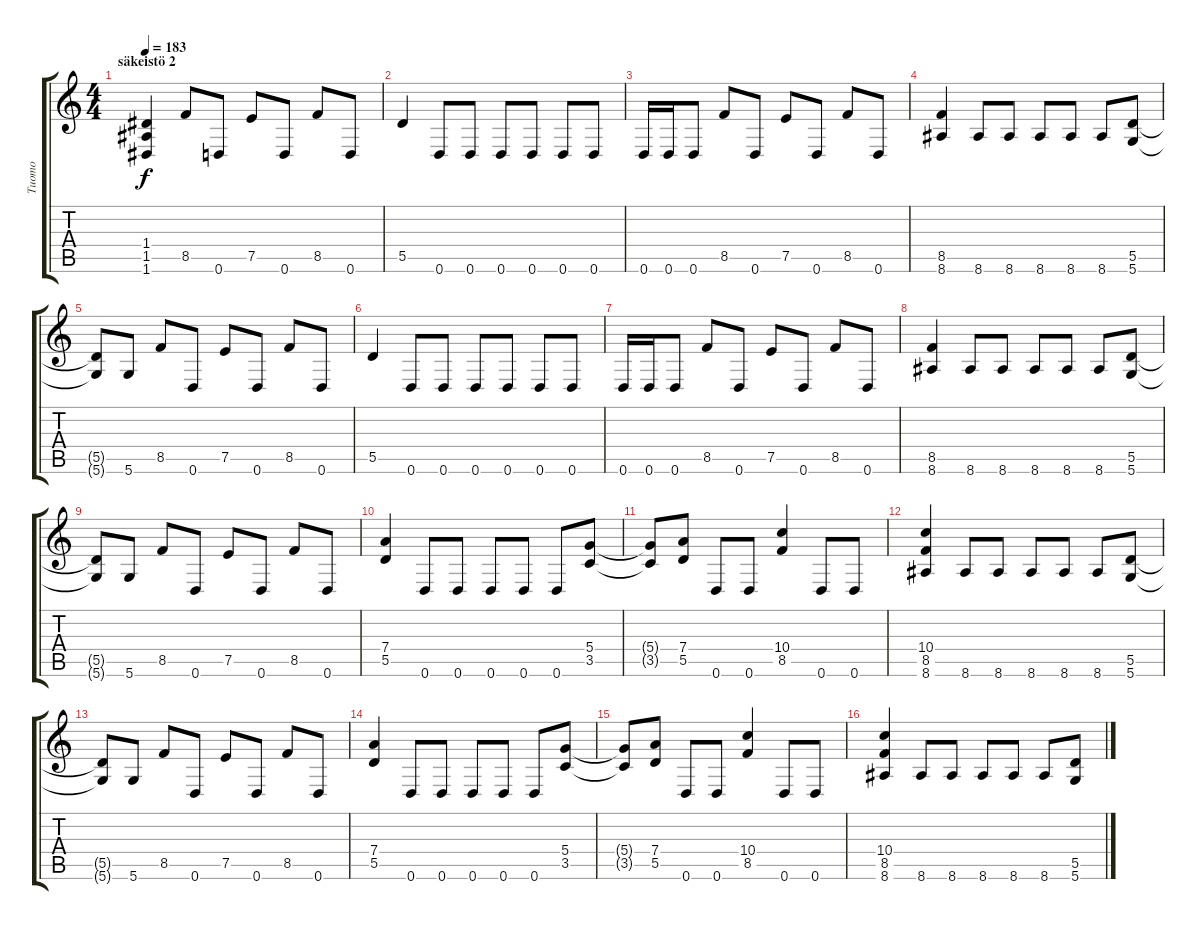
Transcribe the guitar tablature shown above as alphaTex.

\track ("Tuomo" "Tuomo") {instrument distortionguitar}
\staff {score tabs}
\tuning (E4 B3 G3 D3 A2 D2) {hide}
\ts (4 4)
\section ("" "säkeistö 2")
\tempo 183
\clef g2
\ks c
(1.4{t} 1.5{t} 1.6{t}).4{dy f} 8.5.8 0.6.8 7.5.8 0.6.8 8.5.8 0.6.8 |
5.5.4 0.6.8 0.6.8 0.6.8 0.6.8 0.6.8 0.6.8 |
0.6.16 0.6.16 0.6.8 8.5.8 0.6.8 7.5.8 0.6.8 8.5.8 0.6.8 |
(8.5 8.6).4 8.6.8 8.6.8 8.6.8 8.6.8 8.6.8 (5.5 5.6).8 |
(5.5{t} 5.6{t}).8 5.6.8 8.5.8 0.6.8 7.5.8 0.6.8 8.5.8 0.6.8 |
5.5.4 0.6.8 0.6.8 0.6.8 0.6.8 0.6.8 0.6.8 |
0.6.16 0.6.16 0.6.8 8.5.8 0.6.8 7.5.8 0.6.8 8.5.8 0.6.8 |
(8.5 8.6).4 8.6.8 8.6.8 8.6.8 8.6.8 8.6.8 (5.5 5.6).8 |
(5.5{t} 5.6{t}).8 5.6.8 8.5.8 0.6.8 7.5.8 0.6.8 8.5.8 0.6.8 |
(7.4 5.5).4 0.6.8 0.6.8 0.6.8 0.6.8 0.6.8 (5.4 3.5).8 |
(5.4{t} 3.5{t}).8 (7.4 5.5).8 0.6.8 0.6.8 (10.4 8.5).4 0.6.8 0.6.8 |
(10.4 8.5 8.6).4 8.6.8 8.6.8 8.6.8 8.6.8 8.6.8 (5.5 5.6).8 |
(5.5{t} 5.6{t}).8 5.6.8 8.5.8 0.6.8 7.5.8 0.6.8 8.5.8 0.6.8 |
(7.4 5.5).4 0.6.8 0.6.8 0.6.8 0.6.8 0.6.8 (5.4 3.5).8 |
(5.4{t} 3.5{t}).8 (7.4 5.5).8 0.6.8 0.6.8 (10.4 8.5).4 0.6.8 0.6.8 |
(10.4 8.5 8.6).4 8.6.8 8.6.8 8.6.8 8.6.8 8.6.8 (5.5 5.6).8
